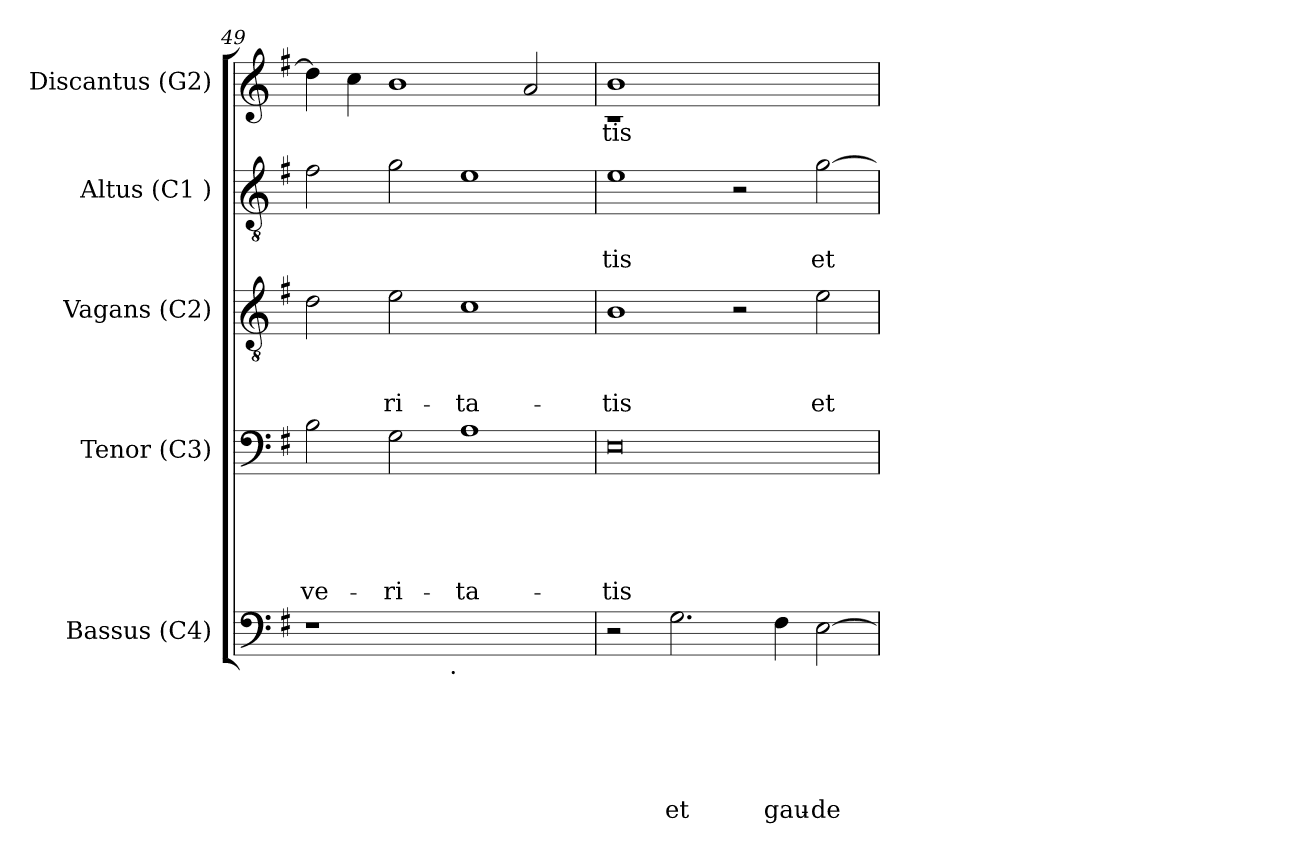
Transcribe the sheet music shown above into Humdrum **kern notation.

**kern	**text	**text	**text	**text	**text	**text	**kern	**text	**text	**text	**text	**text	**kern	**text	**text	**text	**kern	**text	**text	**kern	**text
*part5	*part5	*part5	*part5	*part5	*part5	*part5	*part4	*part4	*part4	*part4	*part4	*part4	*part3	*part3	*part3	*part3	*part2	*part2	*part2	*part1	*part1
*staff5	*staff5	*staff5	*staff5	*staff5	*staff5	*staff5	*staff4	*staff4	*staff4	*staff4	*staff4	*staff4	*staff3	*staff3	*staff3	*staff3	*staff2	*staff2	*staff2	*staff1	*staff1
*I"Bassus (C4)	*	*	*	*	*	*	*I"Tenor (C3)	*	*	*	*	*	*I"Vagans (C2)	*	*	*	*I"Altus (C1 )	*	*	*I"Discantus (G2)	*
*I'B.	*	*	*	*	*	*	*I'T.	*	*	*	*	*	*I'V.	*	*	*	*I'A.	*	*	*I'D.	*
!!LO:LB:g=z
*clefF4	*	*	*	*	*	*	*clefF4	*	*	*	*	*	*clefGv2	*	*	*	*clefGv2	*	*	*clefG2	*
*k[f#]	*	*	*	*	*	*	*k[f#]	*	*	*	*	*	*k[f#]	*	*	*	*k[f#]	*	*	*k[f#]	*
*G:	*	*	*	*	*	*	*G:	*	*	*	*	*	*G:	*	*	*	*G:	*	*	*G:	*
=49	=49	=49	=49	=49	=49	=49	=49	=49	=49	=49	=49	=49	=49	=49	=49	=49	=49	=49	=49	=49	=49
!	!	!	!	!	!	!	!	!	!	!	!	!LO:LY:b	!	!	!	!	!	!	!	!	!
*^	*	*	*	*	*	*	*	*	*	*	*	*	*	*	*	*	*	*	*	*	*
1r	2ryy	.	.	.	.	.	.	2B\	.	.	.	.	ve-	2d\	.	.	.	2f#\	.	.	4dd\]	.
.	.	.	.	.	.	.	.	.	.	.	.	.	.	.	.	.	.	.	.	.	4cc\	.
!	!	!	!	!	!	!	!	!	!	!	!	!	!LO:LY:b	!	!	!	!LO:LY:b	!	!	!	!	!
.	4...ryy	.	.	.	.	.	.	2G\	.	.	.	.	-ri-	2e\	.	.	-ri-	2g\	.	.	1b	.
!	!LO:TX:b:t=.	!	!	!	!	!	!	!	!	!	!	!	!	!	!	!	!	!	!	!	!	!
.	1ryy	.	.	.	.	.	.	.	.	.	.	.	.	.	.	.	.	.	.	.	.	.
!	!	!	!	!	!	!	!	!	!	!	!	!	!LO:LY:b	!	!	!	!LO:LY:b	!	!	!	!	!
1ryy	.	.	.	.	.	.	.	1A	.	.	.	.	-ta-	1c	.	.	-ta-	1e	.	.	.	.
.	.	.	.	.	.	.	.	.	.	.	.	.	.	.	.	.	.	.	.	.	2a/	.
.	32ryy	.	.	.	.	.	.	.	.	.	.	.	.	.	.	.	.	.	.	.	.	.
=50	=50	=50	=50	=50	=50	=50	=50	=50	=50	=50	=50	=50	=50	=50	=50	=50	=50	=50	=50	=50	=50	=50
*	*	*	*	*	*	*	*	*	*	*	*	*	*	*	*	*	*	*	*	*	*^	*
!	!	!	!	!	!	!	!	!	!	!	!	!	!LO:LY:b:rj	!	!	!	!LO:LY:b	!	!	!LO:LY:b	!	!LO:N:vis=1	!LO:LY:b
*v	*v	*	*	*	*	*	*	*	*	*	*	*	*	*	*	*	*	*	*	*	*	*	*
2r	.	.	.	.	.	.	0E	.	.	.	.	-tis	1B	.	.	-tis	1e	.	-tis	1b	0rc	-tis
!	!	!	!	!	!	!LO:LY:b	!	!	!	!	!	!	!	!	!	!	!	!	!	!	!	!
2.G\	.	.	.	.	.	et	.	.	.	.	.	.	.	.	.	.	.	.	.	.	.	.
.	.	.	.	.	.	.	.	.	.	.	.	.	2r	.	.	.	2r	.	.	1ryy	.	.
!	!	!	!	!	!	!LO:LY:b	!	!	!	!	!	!	!	!	!	!	!	!	!	!	!	!
4F#\	.	.	.	.	.	gau-	.	.	.	.	.	.	.	.	.	.	.	.	.	.	.	.
!	!	!	!	!	!	!LO:LY:b	!	!	!	!	!	!	!	!	!	!LO:LY:b	!	!	!LO:LY:b	!	!	!
[>2E\	.	.	.	.	.	-de-	.	.	.	.	.	.	2e\	.	.	et	[>2g\	.	et	.	.	.
*	*	*	*	*	*	*	*	*	*	*	*	*	*	*	*	*	*	*	*	*v	*v	*
=	=	=	=	=	=	=	=	=	=	=	=	=	=	=	=	=	=	=	=	=	=
*-	*-	*-	*-	*-	*-	*-	*-	*-	*-	*-	*-	*-	*-	*-	*-	*-	*-	*-	*-	*-	*-
